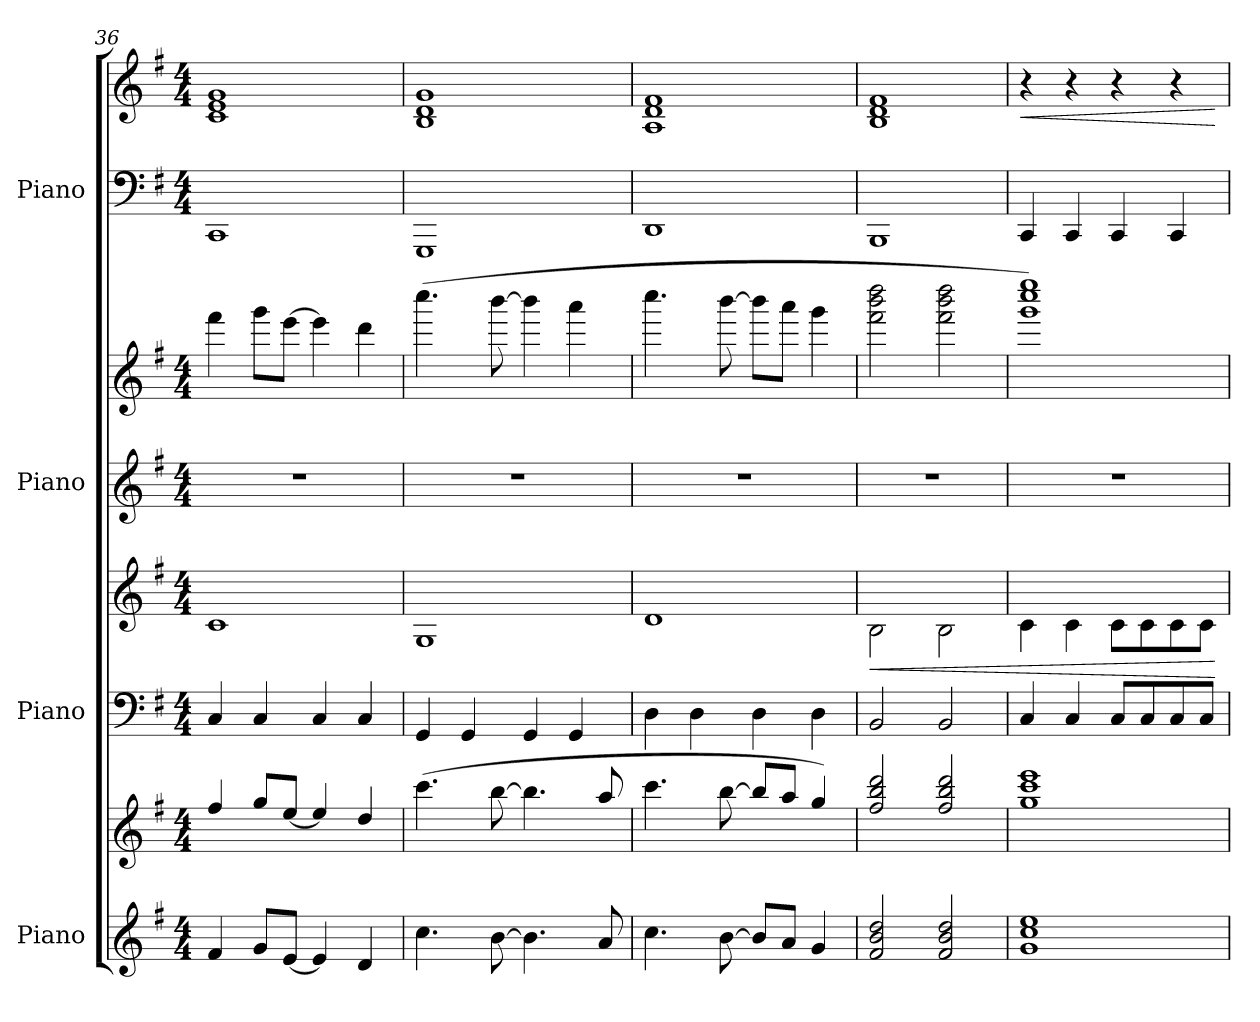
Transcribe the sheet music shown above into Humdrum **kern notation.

**kern	**kern	**kern	**kern	**dynam	**kern	**kern	**kern	**kern	**dynam
*part4	*part4	*part3	*part3	*part3	*part2	*part2	*part1	*part1	*part1
*staff8	*staff7	*staff6	*staff5	*staff5/6	*staff4	*staff3	*staff2	*staff1	*staff1/2
*I"Piano	*	*I"Piano	*	*	*I"Piano	*	*I"Piano	*	*
*I'Pno.	*	*I'Pno.	*	*	*I'Pno.	*	*I'Pno.	*	*
*clefG2	*clefG2	*clefF4	*clefG2	*	*clefG2	*clefG2	*clefF4	*clefG2	*
*k[f#]	*k[f#]	*k[f#]	*k[f#]	*	*k[f#]	*k[f#]	*k[f#]	*k[f#]	*
*M4/4	*M4/4	*M4/4	*M4/4	*	*M4/4	*M4/4	*M4/4	*M4/4	*
=36	=36	=36	=36	=36	=36	=36	=36	=36	=36
4f#/	4ff#/	4C/	1c	.	1r	4fff#\	1CC	1c 1e 1g	.
8g/L	8gg/L	4C/	.	.	.	8ggg\L	.	.	.
[8e/J	[8ee/J	.	.	.	.	[8eee\J	.	.	.
4e/]	4ee/]	4C/	.	.	.	4eee\]	.	.	.
4d/	4dd/	4C/	.	.	.	4ddd\	.	.	.
=37	=37	=37	=37	=37	=37	=37	=37	=37	=37
4.cc\	(>4.ccc\	4GG/	1G	.	1r	(>4.cccc\	1GGG	1B 1d 1g	.
.	.	4GG/	.	.	.	.	.	.	.
[8b\	[8bb\	.	.	.	.	[8bbb\	.	.	.
4.b\]	4.bb\]	4GG/	.	.	.	4bbb\]	.	.	.
.	.	4GG/	.	.	.	4aaa\	.	.	.
8a/	8aa/	.	.	.	.	.	.	.	.
=38	=38	=38	=38	=38	=38	=38	=38	=38	=38
4.cc\	4.ccc\	4D\	1d	.	1r	4.cccc\	1DD	1A 1d 1f#	.
.	.	4D\	.	.	.	.	.	.	.
[8b\	[8bb\	.	.	.	.	[8bbb\	.	.	.
8b/L]	8bb/L]	4D\	.	.	.	8bbb\L]	.	.	.
8a/J	8aa/J	.	.	.	.	8aaa\J	.	.	.
4g/	4gg/)	4D\	.	.	.	4ggg\	.	.	.
!!LO:PB:g=z
=39	=39	=39	=39	=39	=39	=39	=39	=39	=39
!	!	!	!	!LO:HP:b	!	!	!	!	!
2f#/ 2b/ 2dd/	2ff#/ 2bb/ 2ddd/	2BB/	2B\	<	1r	2fff#\ 2bbb\ 2dddd\	1BBB	1B 1d 1f#	.
2f#/ 2b/ 2dd/	2ff#/ 2bb/ 2ddd/	2BB/	2B\	.	.	2fff#\ 2bbb\ 2dddd\	.	.	.
=40	=40	=40	=40	=40	=40	=40	=40	=40	=40
!	!	!	!	!	!	!	!	!	!LO:HP:b
1g 1cc 1ee	1gg 1ccc 1eee	4C/	4c\	.	1r	1ggg 1cccc 1eeee)	4CC/	4r	<
.	.	4C/	4c\	.	.	.	4CC/	4r	.
.	.	8C/L	8c\L	.	.	.	4CC/	4r	.
.	.	8C/	8c\	.	.	.	.	.	.
.	.	8C/	8c\	.	.	.	4CC/	4r	.
.	.	8C/J	8c\J	.	.	.	.	.	.
.	.	.	.	[	.	.	.	.	[
=	=	=	=	=	=	=	=	=	=
*-	*-	*-	*-	*-	*-	*-	*-	*-	*-
